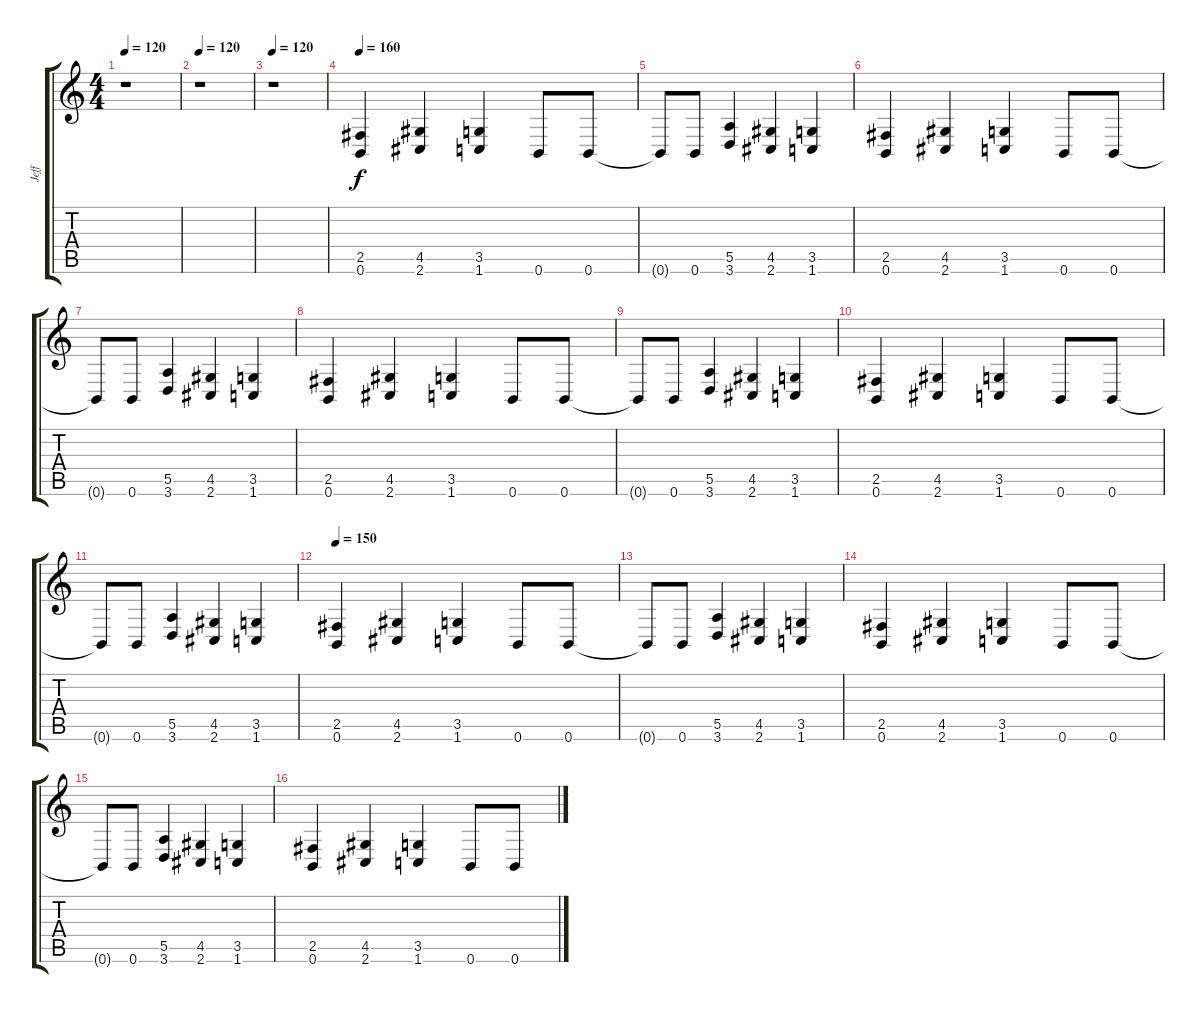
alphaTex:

\track ("Jeff" "Jeff") {instrument distortionguitar}
\staff {score tabs}
\tuning (B3 Gb3 D3 A2 E2 B1) {hide}
\ts (4 4)
\tempo 120
\clef g2
\ks c
r.1{dy f} |
\tempo 120
r.1 |
\tempo 120
r.1 |
\tempo 160
(2.5 0.6).4{txt " "} (4.5 2.6).4 (3.5 1.6).4 0.6.8 0.6.8 |
0.6{t}.8 0.6.8 (5.5 3.6).4 (4.5 2.6).4 (3.5 1.6).4 |
(2.5 0.6).4{txt " "} (4.5 2.6).4 (3.5 1.6).4 0.6.8 0.6.8 |
0.6{t}.8 0.6.8 (5.5 3.6).4 (4.5 2.6).4 (3.5 1.6).4 |
(2.5 0.6).4{txt " "} (4.5 2.6).4 (3.5 1.6).4 0.6.8 0.6.8 |
0.6{t}.8 0.6.8 (5.5 3.6).4 (4.5 2.6).4 (3.5 1.6).4 |
(2.5 0.6).4{txt " "} (4.5 2.6).4 (3.5 1.6).4 0.6.8 0.6.8 |
0.6{t}.8 0.6.8 (5.5 3.6).4 (4.5 2.6).4 (3.5 1.6).4 |
\tempo 150
(2.5 0.6).4{txt " "} (4.5 2.6).4 (3.5 1.6).4 0.6.8 0.6.8 |
0.6{t}.8 0.6.8 (5.5 3.6).4 (4.5 2.6).4 (3.5 1.6).4 |
(2.5 0.6).4{txt " "} (4.5 2.6).4 (3.5 1.6).4 0.6.8 0.6.8 |
0.6{t}.8 0.6.8 (5.5 3.6).4 (4.5 2.6).4 (3.5 1.6).4 |
(2.5 0.6).4{txt " "} (4.5 2.6).4 (3.5 1.6).4 0.6.8 0.6.8
